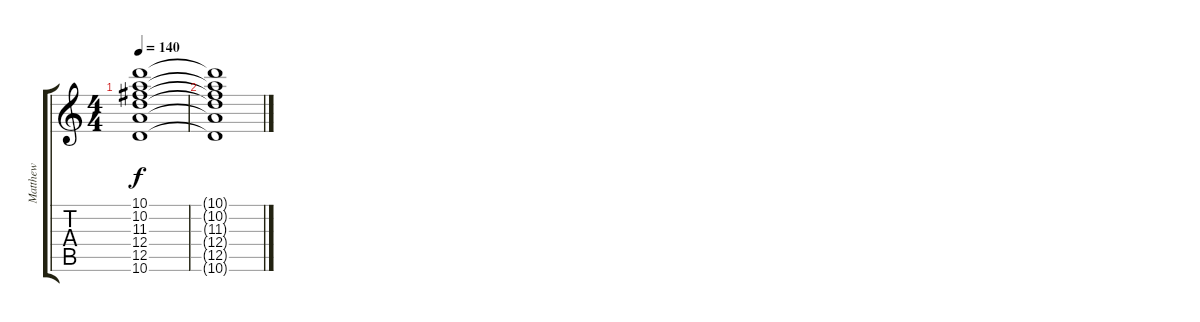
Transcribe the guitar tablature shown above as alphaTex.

\track ("Matthew" "Matthew") {instrument electricguitarclean}
\staff {score tabs}
\tuning (E4 B3 G3 D3 A2 E2) {hide}
\ts (4 4)
\tempo 140
\clef g2
\ks c
(10.1 10.2 11.3 12.4 12.5 10.6).1{dy f} |
(10.1{t} 10.2{t} 11.3{t} 12.4{t} 12.5{t} 10.6{t}).1
